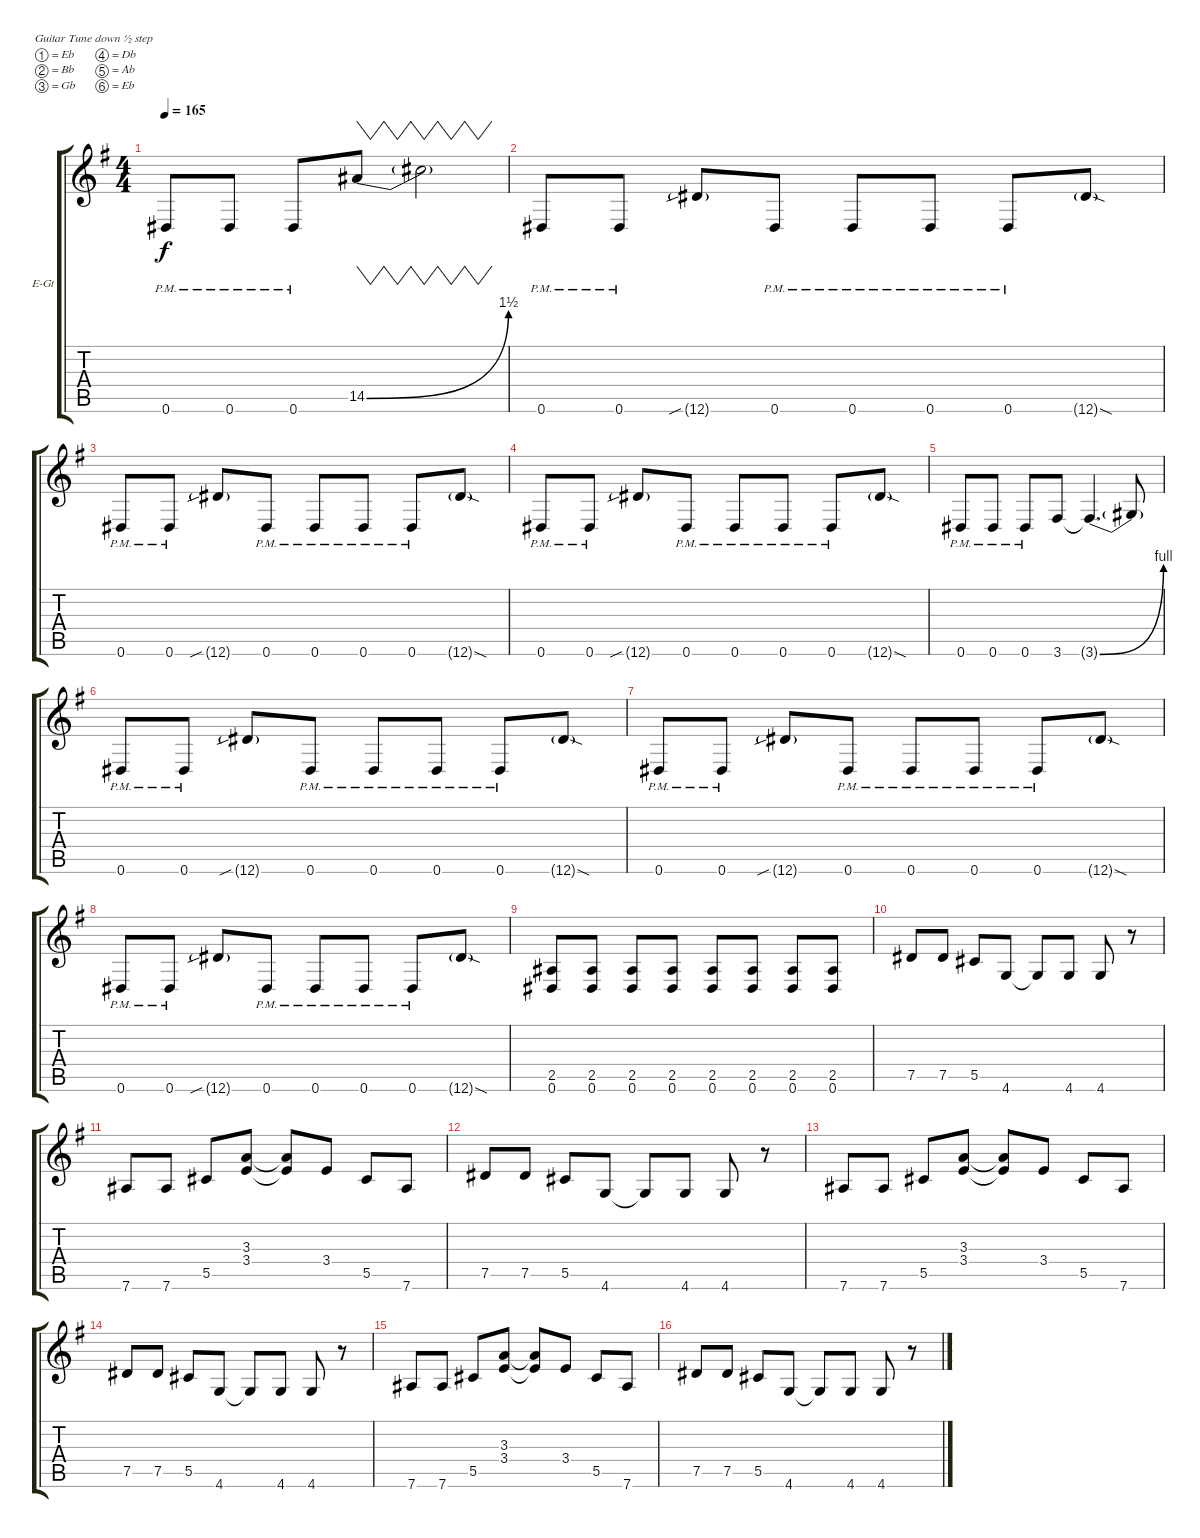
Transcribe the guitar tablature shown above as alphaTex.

\defaultSystemsLayout 4
\bracketExtendMode groupsimilarinstruments
\firstSystemTrackNameOrientation horizontal
\otherSystemsTrackNameOrientation horizontal
\track ("Electric Guitar" "E-Gt") {instrument distortionguitar}
\staff {score tabs}
\tuning (Eb4 Bb3 Gb3 Db3 Ab2 Eb2)
\ts (4 4)
\tempo 165
\clef g2
\scale
1.05549
\ks g
0.6{pm}.8{dy f} 0.6{pm}.8 0.6{pm}.8 14.5{be (bend 0 0 16.2 6)}.8{vw} 14.5{t}.2{vw} |
\scale
0.944515 0.6{pm}.8 0.6{pm}.8 12.6{sib g}.8 0.6{pm}.8 0.6{pm}.8 0.6{pm}.8 0.6{pm}.8 12.6{sod g}.8 |
\scale
1.05549 0.6{pm}.8 0.6{pm}.8 12.6{sib g}.8 0.6{pm}.8 0.6{pm}.8 0.6{pm}.8 0.6{pm}.8 12.6{sod g}.8 |
\scale
0.944515 0.6{pm}.8 0.6{pm}.8 12.6{sib g}.8 0.6{pm}.8 0.6{pm}.8 0.6{pm}.8 0.6{pm}.8 12.6{sod g}.8 |
\scale
1.05549 0.6{pm}.8 0.6{pm}.8 0.6{pm}.8 3.6.8 3.6{be (bend 0 0 15 4) t}.4{d} 3.6{t}.8 |
\scale
0.944515 0.6{pm}.8 0.6{pm}.8 12.6{sib g}.8 0.6{pm}.8 0.6{pm}.8 0.6{pm}.8 0.6{pm}.8 12.6{sod g}.8 |
\scale
1.05549 0.6{pm}.8 0.6{pm}.8 12.6{sib g}.8 0.6{pm}.8 0.6{pm}.8 0.6{pm}.8 0.6{pm}.8 12.6{sod g}.8 |
\scale
0.944515 0.6{pm}.8 0.6{pm}.8 12.6{sib g}.8 0.6{pm}.8 0.6{pm}.8 0.6{pm}.8 0.6{pm}.8 12.6{sod g}.8 |
\scale
1.05549 (0.6 2.5).8 (0.6 2.5).8 (0.6 2.5).8 (0.6 2.5).8 (0.6 2.5).8 (0.6 2.5).8 (0.6 2.5).8 (0.6 2.5).8 |
\scale
0.944515 7.5.8 7.5.8 5.5.8 4.6.8 4.6{t}.8 4.6.8 4.6.8 r.8 |
\scale
1.05549 7.6.8 7.6.8 5.5.8 (3.4 3.3).8 (3.4{t} 3.3{t}).8 3.4.8 5.5.8 7.6.8 |
\scale
0.944515 7.5.8 7.5.8 5.5.8 4.6.8 4.6{t}.8 4.6.8 4.6.8 r.8 |
\scale
1.05549 7.6.8 7.6.8 5.5.8 (3.4 3.3).8 (3.4{t} 3.3{t}).8 3.4.8 5.5.8 7.6.8 |
\scale
0.944515 7.5.8 7.5.8 5.5.8 4.6.8 4.6{t}.8 4.6.8 4.6.8 r.8 |
\scale
1.05549 7.6.8 7.6.8 5.5.8 (3.4 3.3).8 (3.4{t} 3.3{t}).8 3.4.8 5.5.8 7.6.8 |
\scale
0.944515 7.5.8 7.5.8 5.5.8 4.6.8 4.6{t}.8 4.6.8 4.6.8 r.8
